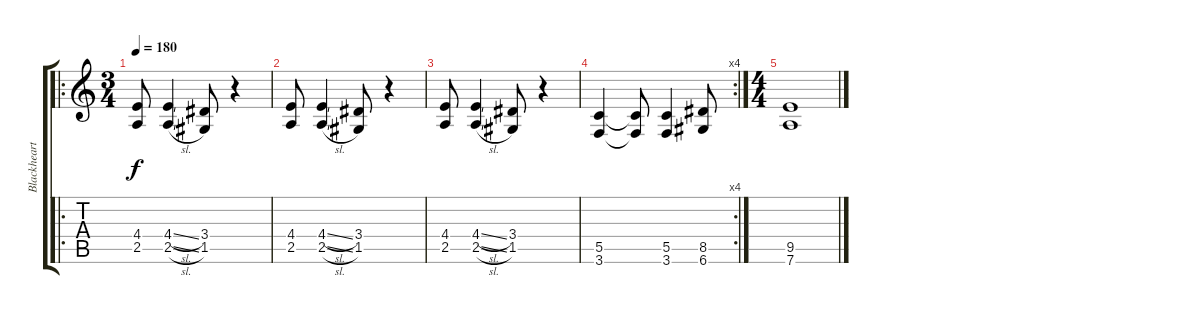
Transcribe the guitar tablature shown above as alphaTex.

\track ("Blackheart" "Blackheart") {instrument distortionguitar}
\staff {score tabs}
\tuning (D4 A3 F3 C3 G2 D2) {hide}
\ro
\ts (3 4)
\tempo 180
\clef g2
\ks c
(4.4 2.5).8{dy f} (4.4{sl} 2.5{sl}).4 (3.4 1.5).8 r.4 |
(4.4 2.5).8 (4.4{sl} 2.5{sl}).4 (3.4 1.5).8 r.4 |
(4.4 2.5).8 (4.4{sl} 2.5{sl}).4 (3.4 1.5).8 r.4 |
\rc 4
(5.5 3.6).4 (5.5{t} 3.6{t}).8 (5.5 3.6).4 (8.5 6.6).8 |
\ts (4 4)
(9.5 7.6).1
